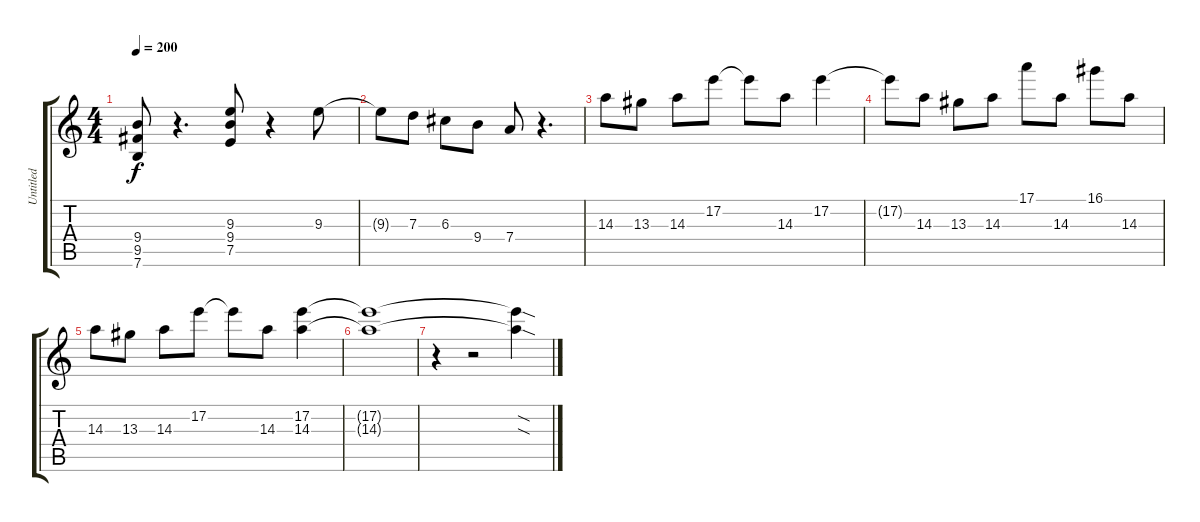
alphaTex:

\track ("Untitled" "Untitled") {instrument acousticguitarnylon}
\staff {score tabs}
\tuning (E4 B3 G3 D3 A2 E2) {hide}
\ts (4 4)
\tempo 200
\clef g2
\ks c
(9.4 9.5 7.6).8{dy f} r.4{d} (9.3 9.4 7.5).8 r.4 9.3.8 |
9.3{t}.8 7.3.8 6.3.8 9.4.8 7.4.8 r.4{d} |
14.3.8 13.3.8 14.3.8 17.2.8 17.2{t}.8 14.3.8 17.2.4 |
17.2{t}.8 14.3.8 13.3.8 14.3.8 17.1.8 14.3.8 16.1.8 14.3.8 |
14.3.8 13.3.8 14.3.8 17.2.8 17.2{t}.8 14.3.8 (17.2 14.3).4 |
(17.2{t} 14.3{t}).1 |
r.4 r.2 (17.2{sod t} 14.3{sod t}).4
